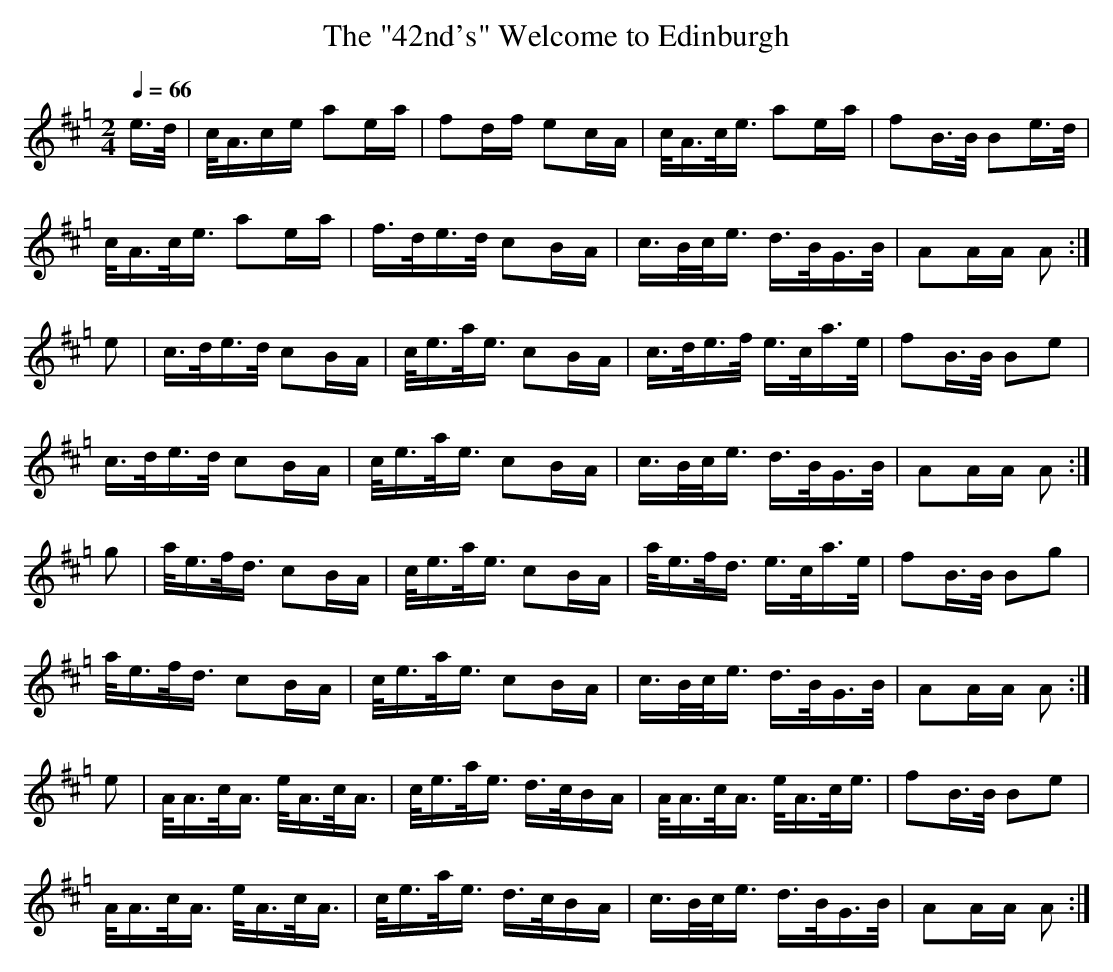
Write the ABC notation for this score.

X:1
T:The "42nd's" Welcome to Edinburgh
M:2/4
L:1/16
Q:1/4=66
K:Hp
e>d|c<Ace  a2ea  |f2df   e2cA |c<Ac<e a2ea  |f2B>B B2e>d|
    c<Ac<e a2ea  |f>de>d c2BA |c>Bc<e d>BG>B|A2AA  A2  :|
e2 |c>de>d c2BA  |c<ea<e c2BA |c>de>f e>ca>e|f2B>B B2e2 |
    c>de>d c2BA  |c<ea<e c2BA |c>Bc<e d>BG>B|A2AA  A2  :|
g2 |a<ef<d c2BA  |c<ea<e c2BA |a<ef<d e>ca>e|f2B>B B2g2 |
    a<ef<d c2BA  |c<ea<e c2BA |c>Bc<e d>BG>B|A2AA  A2  :|
e2 |A<Ac<A e<Ac<A|c<ea<e d>cBA|A<Ac<A e<Ac<e|f2B>B B2e2 |
    A<Ac<A e<Ac<A|c<ea<e d>cBA|c>Bc<e d>BG>B|A2AA  A2  :|
